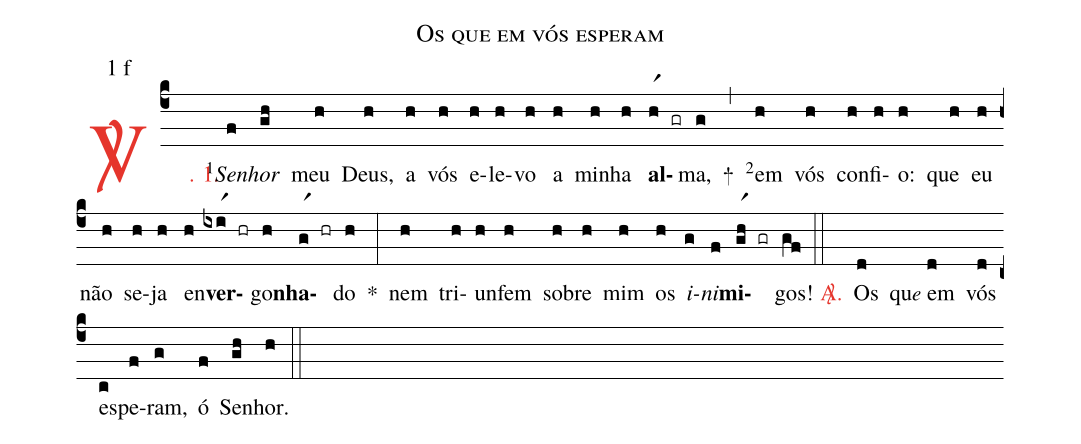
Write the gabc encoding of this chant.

name: Os que em vós esperam;
mode: 1;
mode-differentia: f;
%%
(c4)

<c><sp>V/</sp>. 1.</c>() <v>\VSup{1}</v><i>Se</i>(f)<i>nhor</i>(gh) meu(h) Deus,(h) a(h) vós(h) e(h)le(h)vo(h) a(h) mi(h)nha(h) <b>al</b>(hr1 gr)ma,(g) +(,) <v>\VSup{2}</v>em(h) vós(h) con(h)fi(h)o:(h) que(h) eu(h) não(h) se(h)ja(h) en(h)<b>ver</b>(ixir1 hr)go(h)<b>nha</b>(gr1 hr)do(h) *(:) nem(h) tri(h)un(h)fem(h) so(h)bre(h) mim(h) os(h) <i>i</i>(g)<i>ni</i>(f)<b>mi</b>(ghr1 gr)gos!(gf)

(::)

<nlba><c><sp>A/</sp>.</c>() Os</nlba>(d) qu<e>e</e> em(d) vós(d) es(c)pe(f)ram,(g) ó(f) Se(gh)nhor.(h)

(::)
